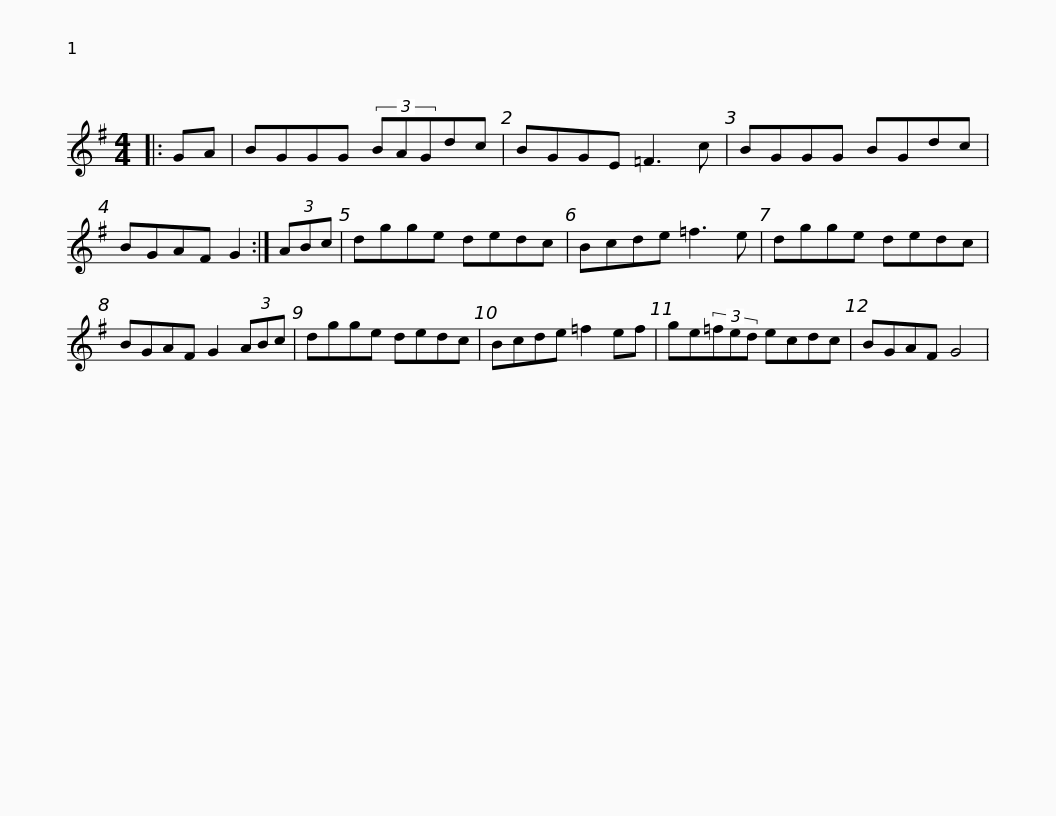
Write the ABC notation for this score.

X:1
L:1/8
M:4/4
I:linebreak $
K:G
V:1 treble
V:1
|: GA | BGGG (3BAGdc | BGGE =F3 c | BGGG BGdc | BGAF G2 :| %5
 (3ABc | dgge dedc |$ Bcde =f3 e | dgge dedc | BGAF G2 (3ABc | %10
 dgge dedc | Bcde =f2 ef |$ ge(3=fed ecdc | BGAF G4 | %14
